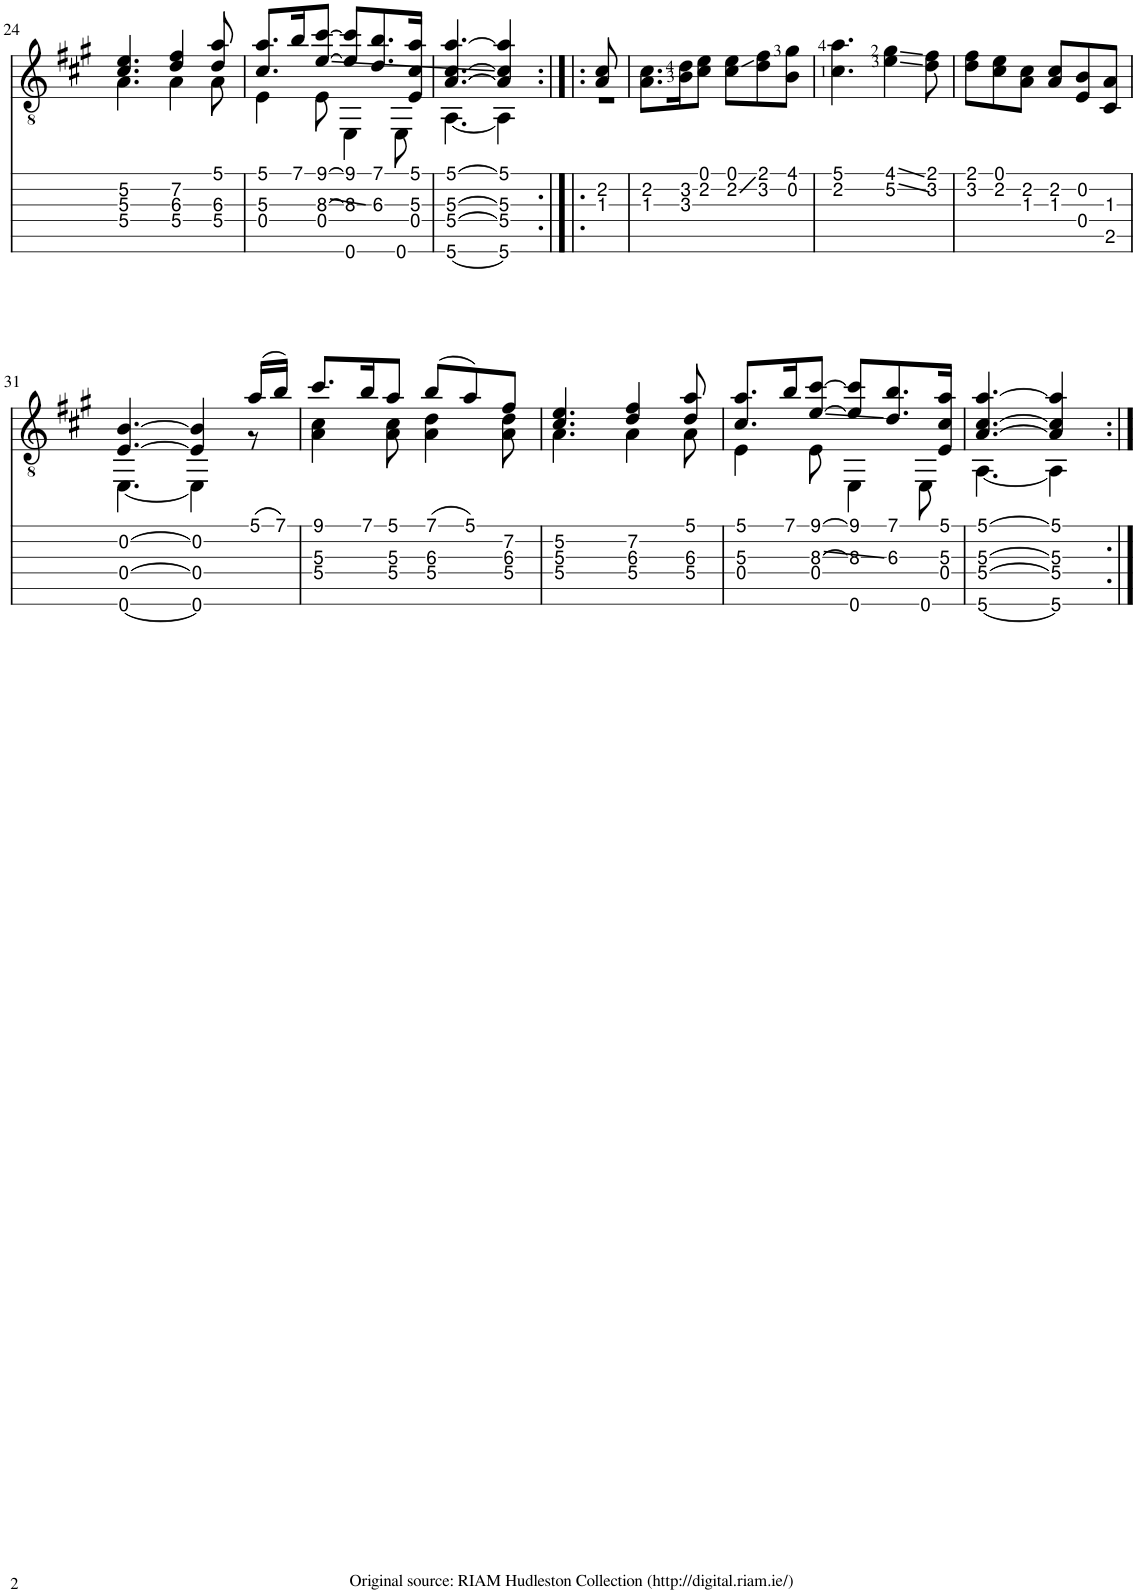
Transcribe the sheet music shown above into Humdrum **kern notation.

**kern	**kern
*part1	*part1
*staff2	*staff1
*I"Guitar	*
*I'Guit.	*
!!LO:PB:g=z
*	*clefGv2
*k[f#c#g#]	*k[f#c#g#]
*M6/8	*M6/8
=24	=24
*^	*^
4.c# 4.e	4.A	4.c#/ 4.e/	4.A\
4d 4f#	4A	4d/ 4f#/	4A\
8d 8a	8A	8d/ 8a/	8A\
=25	=25	=25	=25
8.c#\ 8.a\L	4E	8.c#/ 8.a/L	4E\
16bK	.	16b/K	.
[8e\ [8cc#\J	8E	[8e/ [8cc#/J	8E\
8e]\ 8cc#]\L	4EE	8e/] 8cc#/]L	4EE\
8.d\ 8.b\	.	8.d/ 8.b/	.
.	8EE	.	8EE\
16E\ 16c#\ 16a\Jk	.	16E/ 16c#/ 16a/Jk	.
=26	=26	=26	=26
[4.A [4.c# [4.a	[4.AA	[4.A/ [4.c#/ [4.a/	[4.AA\
4A] 4c#] 4a]	4AA]	4A/] 4c#/] 4a/]	4AA\]
=27:|!|:	=27:|!|:	=27:|!|:	=27:|!|:
8A 8c#	8r	8A/ 8c#/	2.r
2ryy	2ryy	2ryy	.
8ryy	8ryy	8ryy	.
*v	*v	*	*
*	*v	*v
=28	=28
8.A\ 8.c#\L	8.A\ 8.c#\L
16B\ 16d\K	16B\ 16d\K
8c#\ 8e\J	8c#\ 8e\J
8c#\ 8e\L	8c#\ 8e\L
8d\ 8f#\	8d\ 8f#\
8B\ 8g#\J	8B\ 8g#\J
=29	=29
4.c# 4.a	4.c#\ 4.a\
4e 4g#	4e\ 4g#\
8d 8f#	8d\ 8f#\
=30	=30
8d\ 8f#\L	8d\ 8f#\L
8c#\ 8e\	8c#\ 8e\
8A\ 8c#\J	8A\ 8c#\J
8A\ 8c#\L	8A/ 8c#/L
8E\ 8B\	8E/ 8B/
8C#\ 8A\J	8C#/ 8A/J
!!LO:LB:g=z
=31	=31
*^	*^
[4.E [4.B	[4.EE	[4.E/ [4.B/	[4.EE\
4E] 4B]	4EE]	4E/] 4B/]	4EE\]
16aLL	8r	(16a/LL	8r
16bJJ	.	16b/JJ)	.
=32	=32	=32	=32
8.cc#L	4A 4c#	8.cc#/L	4A\ 4c#\
16bK	.	16b/K	.
8aJ	8A 8c#	8a/J	8A\ 8c#\
8bL	4A 4d	(8b/L	4A\ 4d\
8a	.	8a/)	.
8f#J	8A 8d	8f#/J	8A\ 8d\
=33	=33	=33	=33
4.c# 4.e	4.A	4.c#/ 4.e/	4.A\
4d 4f#	4A	4d/ 4f#/	4A\
8d 8a	8A	8d/ 8a/	8A\
=34	=34	=34	=34
8.c#\ 8.a\L	4E	8.c#/ 8.a/L	4E\
16bK	.	16b/K	.
[8e\ [8cc#\J	8E	[8e/ [8cc#/J	8E\
8e]\ 8cc#]\L	4EE	8e/] 8cc#/]L	4EE\
8.d\ 8.b\	.	8.d/ 8.b/	.
.	8EE	.	8EE\
16E\ 16c#\ 16a\Jk	.	16E/ 16c#/ 16a/Jk	.
=35	=35	=35	=35
[4.A [4.c# [4.a	[4.AA	[4.A/ [4.c#/ [4.a/	[4.AA\
4A] 4c#] 4a]	4AA]	4A/] 4c#/] 4a/]	4AA\]
*v	*v	*	*
*	*v	*v
=:|!	=:|!
*-	*-
